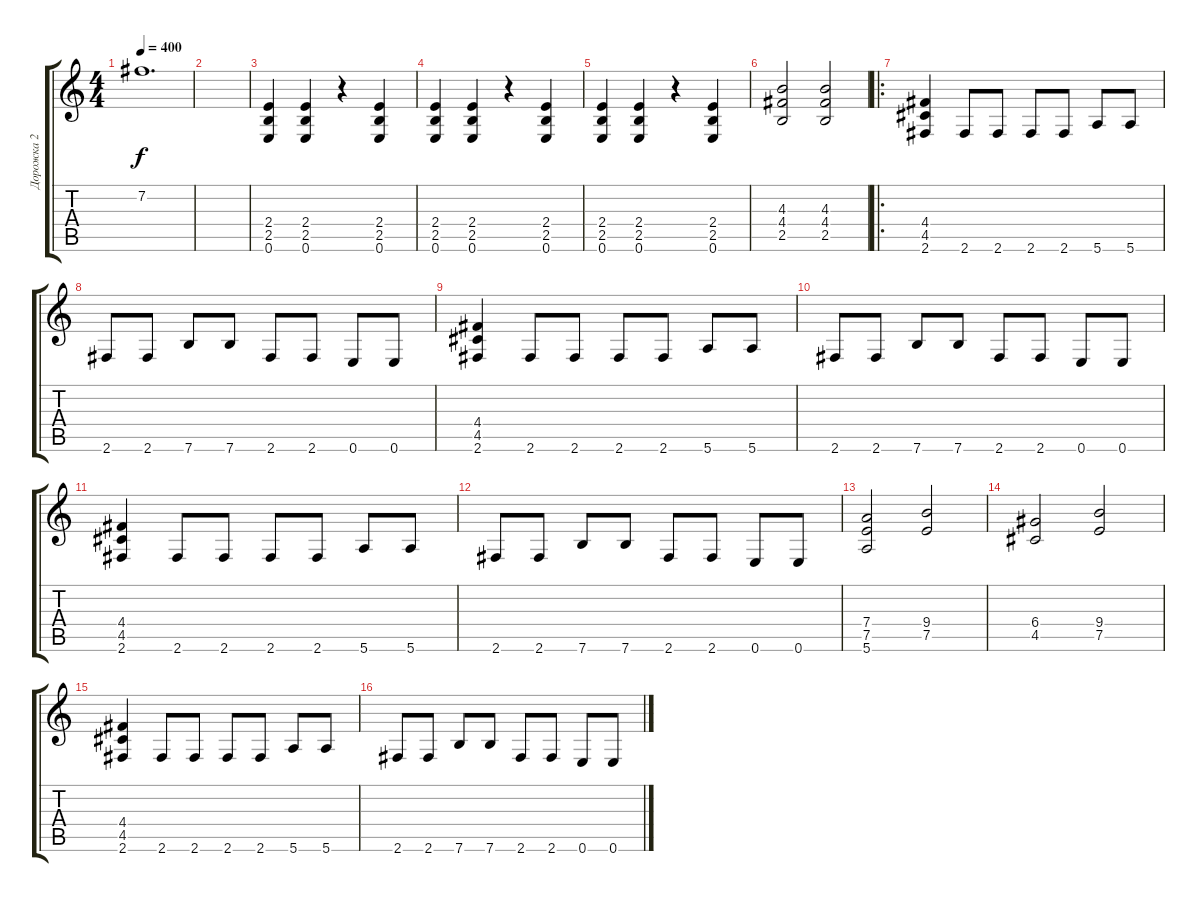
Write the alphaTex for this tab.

\track ("Дорожка 2" "Дорожка 2") {instrument overdrivenguitar}
\staff {score tabs}
\tuning (E4 B3 G3 D3 A2 E2) {hide}
\ts (4 4)
\tempo 400
\clef g2
\ks c
7.2.1{d dy f} |
|
(2.4 2.5 0.6).4 (2.4 2.5 0.6).4 r.4 (2.4 2.5 0.6).4 |
(2.4 2.5 0.6).4 (2.4 2.5 0.6).4 r.4 (2.4 2.5 0.6).4 |
(2.4 2.5 0.6).4 (2.4 2.5 0.6).4 r.4 (2.4 2.5 0.6).4 |
(4.3 4.4 2.5).2 (4.3 4.4 2.5).2 |
\ro
(4.4 4.5 2.6).4 2.6.8 2.6.8 2.6.8 2.6.8 5.6.8 5.6.8 |
2.6.8 2.6.8 7.6.8 7.6.8 2.6.8 2.6.8 0.6.8 0.6.8 |
(4.4 4.5 2.6).4 2.6.8 2.6.8 2.6.8 2.6.8 5.6.8 5.6.8 |
2.6.8 2.6.8 7.6.8 7.6.8 2.6.8 2.6.8 0.6.8 0.6.8 |
(4.4 4.5 2.6).4 2.6.8 2.6.8 2.6.8 2.6.8 5.6.8 5.6.8 |
2.6.8 2.6.8 7.6.8 7.6.8 2.6.8 2.6.8 0.6.8 0.6.8 |
(7.4 7.5 5.6).2 (9.4 7.5).2 |
(6.4 4.5).2 (9.4 7.5).2 |
(4.4 4.5 2.6).4 2.6.8 2.6.8 2.6.8 2.6.8 5.6.8 5.6.8 |
2.6.8 2.6.8 7.6.8 7.6.8 2.6.8 2.6.8 0.6.8 0.6.8
